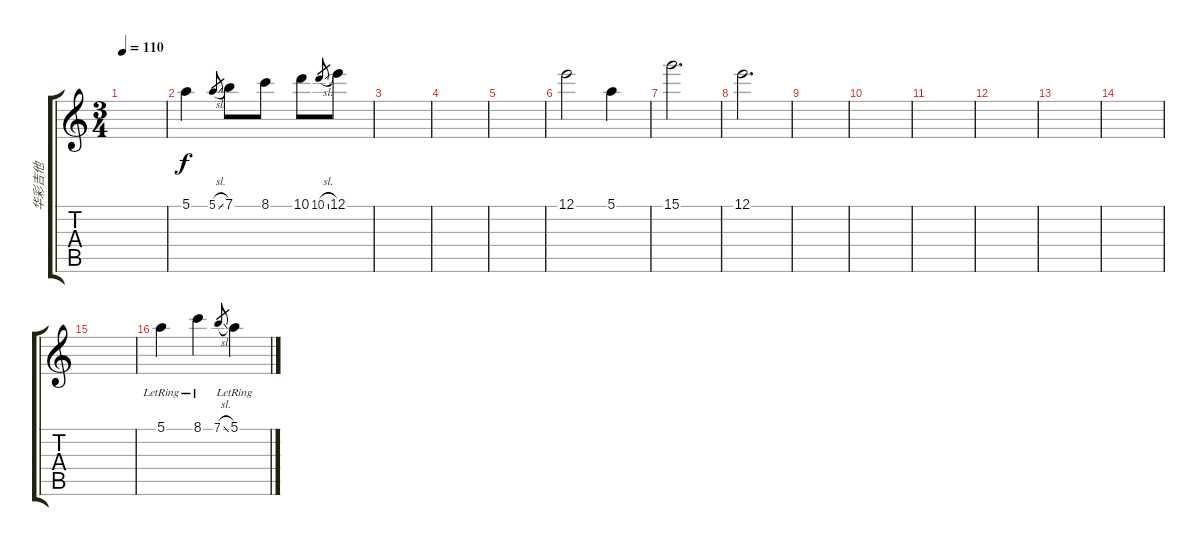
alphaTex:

\track ("华彩吉他" "华彩吉他") {instrument acousticguitarnylon}
\staff {score tabs}
\tuning (E4 B3 G3 D3 A2 E2) {hide}
\ts (3 4)
\tempo 110
\clef g2
\ks c
|
5.1.4 5.1{sl}.8{gr} 7.1.8 8.1.8 10.1.8 10.1{sl}.8{gr} 12.1.8 |
|
|
|
12.1.2 5.1.4 |
15.1.2{d} |
12.1.2{d} |
|
|
|
|
|
|
|
5.1{lr}.4 8.1{lr}.4 7.1{sl}.8{gr} 5.1{lr}.4
